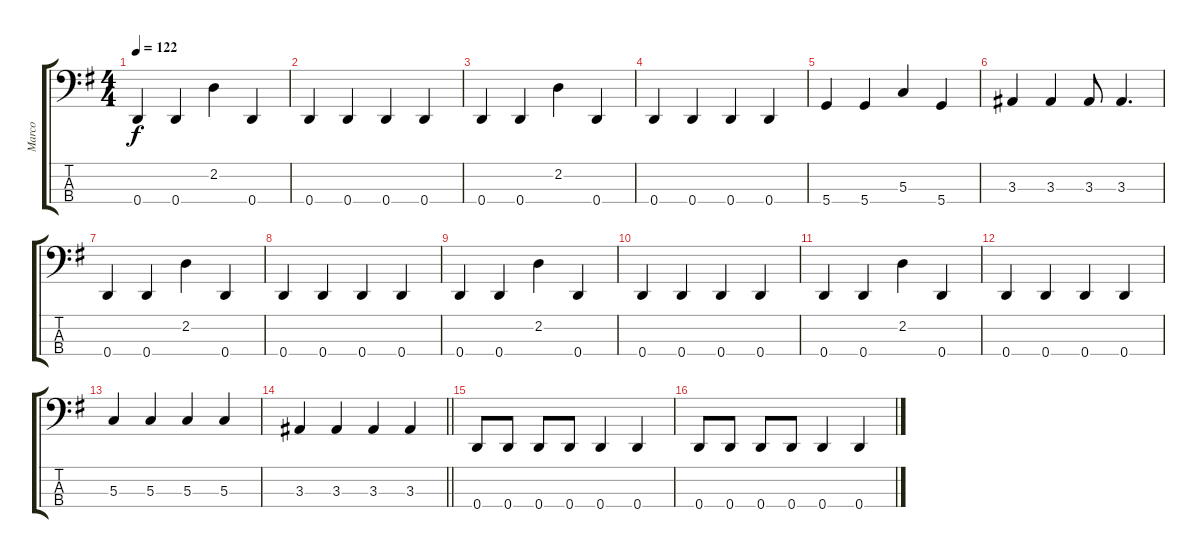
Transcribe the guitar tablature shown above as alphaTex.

\track ("Marco" "Marco") {instrument electricbassfinger}
\staff {score tabs}
\tuning (F2 C2 G1 D1) {hide}
\ts (4 4)
\tempo 122
\clef f4
\ks g
0.4.4{dy f} 0.4.4 2.2.4 0.4.4 |
0.4.4 0.4.4 0.4.4 0.4.4 |
0.4.4 0.4.4 2.2.4 0.4.4 |
0.4.4 0.4.4 0.4.4 0.4.4 |
5.4.4 5.4.4 5.3.4 5.4.4 |
3.3.4 3.3.4 3.3.8 3.3.4{d} |
0.4.4 0.4.4 2.2.4 0.4.4 |
0.4.4 0.4.4 0.4.4 0.4.4 |
0.4.4 0.4.4 2.2.4 0.4.4 |
0.4.4 0.4.4 0.4.4 0.4.4 |
0.4.4 0.4.4 2.2.4 0.4.4 |
0.4.4 0.4.4 0.4.4 0.4.4 |
5.3.4 5.3.4 5.3.4 5.3.4 |
\barLineRight lightlight
3.3.4 3.3.4 3.3.4 3.3.4 |
0.4.8 0.4.8 0.4.8 0.4.8 0.4.4 0.4.4 |
0.4.8 0.4.8 0.4.8 0.4.8 0.4.4 0.4.4
